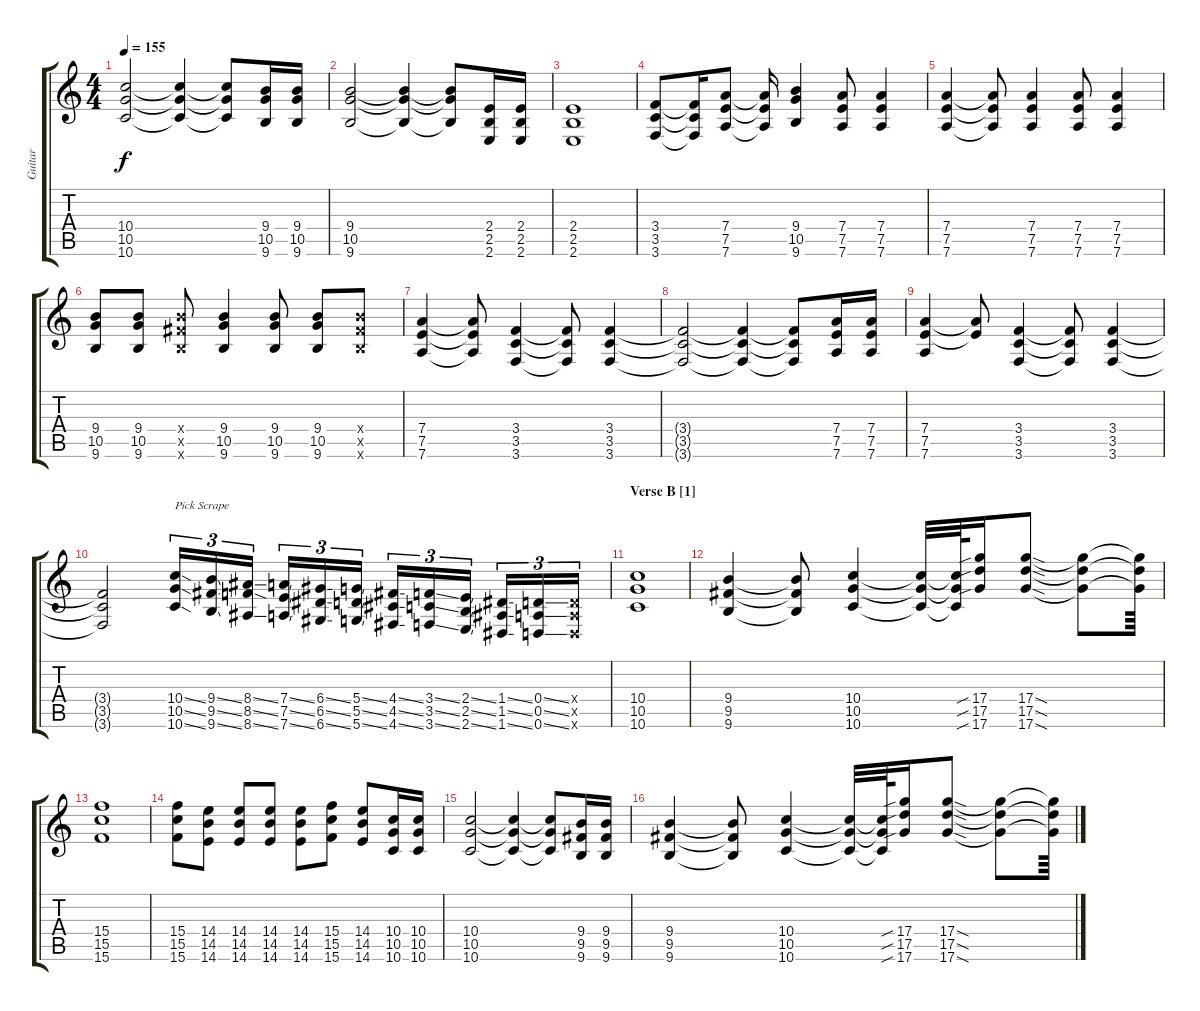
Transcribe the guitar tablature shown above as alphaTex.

\track ("Guitar" "Guitar") {instrument overdrivenguitar}
\staff {score tabs}
\tuning (E4 B3 G3 D3 A2 D2) {hide}
\ts (4 4)
\tempo 155
\clef g2
\ks c
(10.4 10.5 10.6).2{dy f} (10.4{t} 10.5{t} 10.6{t}).4 (10.4{t} 10.5{t} 10.6{t}).8 (9.4 10.5 9.6).16 (9.4 10.5 9.6).16 |
(9.4 10.5 9.6).2 (9.4{t} 10.5{t} 9.6{t}).4 (9.4{t} 10.5{t} 9.6{t}).8 (2.4 2.5 2.6).16 (2.4 2.5 2.6).16 |
(2.4 2.5 2.6).1 |
(3.4 3.5 3.6).8 (3.4{t} 3.5{t} 3.6{t}).16 (7.4 7.5 7.6).8 (7.4{t} 7.5{t} 7.6{t}).16 (9.4 10.5 9.6).4 (7.4 7.5 7.6).8 (7.4 7.5 7.6).4 |
(7.4 7.5 7.6).4 (7.4{t} 7.5{t} 7.6{t}).8 (7.4 7.5 7.6).4 (7.4 7.5 7.6).8 (7.4 7.5 7.6).4 |
(9.4 10.5 9.6).8 (9.4 10.5 9.6).8 (9.4{x} 9.5{x} 9.6{x}).8 (9.4 10.5 9.6).4 (9.4 10.5 9.6).8 (9.4 10.5 9.6).8 (9.4{x} 9.5{x} 9.6{x}).8 |
(7.4 7.5 7.6).4 (7.4{t} 7.5{t} 7.6{t}).8 (3.4 3.5 3.6).4 (3.4{t} 3.5{t} 3.6{t}).8 (3.4 3.5 3.6).4 |
(3.4{t} 3.5{t} 3.6{t}).2 (3.4{t} 3.5{t} 3.6{t}).4 (3.4{t} 3.5{t} 3.6{t}).8 (7.4 7.5 7.6).16 (7.4 7.5 7.6).16 |
(7.4 7.5 7.6).4 (7.4{t} 7.5{t}).8 (3.4 3.5 3.6).4 (3.4{t} 3.5{t} 3.6{t}).8 (3.4 3.5 3.6).4 |
(3.4{t} 3.5{t} 3.6{t}).2 (10.4{ss} 10.5{ss} 10.6{ss}).16{tu (3 2) txt "Pick Scrape"} (9.4{ss} 9.5{ss} 9.6{ss}).16{tu (3 2)} (8.4{ss} 8.5{ss} 8.6{ss}).16{tu (3 2)} (7.4{ss} 7.5{ss} 7.6{ss}).16{tu (3 2)} (6.4{ss} 6.5{ss} 6.6{ss}).16{tu (3 2)} (5.4{ss} 5.5{ss} 5.6{ss}).16{tu (3 2)} (4.4{ss} 4.5{ss} 4.6{ss}).16{tu (3 2)} (3.4{ss} 3.5{ss} 3.6{ss}).16{tu (3 2)} (2.4{ss} 2.5{ss} 2.6{ss}).16{tu (3 2)} (1.4{ss} 1.5{ss} 1.6{ss}).16{tu (3 2)} (0.4{ss} 0.5{ss} 0.6{ss}).16{tu (3 2)} (0.4{x} 0.5{x} 0.6{x}).16{tu (3 2)} |
\section ("" "Verse B [1]")
(10.4 10.5 10.6).1 |
(9.4 9.5 9.6).4 (9.4{t} 9.5{t} 9.6{t}).8 (10.4 10.5 10.6).4 (10.4{t} 10.5{t} 10.6{t}).32 (10.4{t} 10.5{t} 10.6{t}).64 (17.4{sib} 17.5{sib} 17.6{sib}).16 (17.4{sod} 17.5{sod} 17.6{sod}).8 (17.4{t} 17.5{t} 17.6{t}).8 (17.4{t} 17.5{t} 17.6{t}).64 |
(15.4 15.5 15.6).1 |
(15.4 15.5 15.6).8 (14.4 14.5 14.6).8 (14.4 14.5 14.6).8 (14.4 14.5 14.6).8 (14.4 14.5 14.6).8 (15.4 15.5 15.6).8 (14.4 14.5 14.6).8 (10.4 10.5 10.6).16 (10.4 10.5 10.6).16 |
(10.4 10.5 10.6).2 (10.4{t} 10.5{t} 10.6{t}).4 (10.4{t} 10.5{t} 10.6{t}).8 (9.4 9.5 9.6).16 (9.4 9.5 9.6).16 |
(9.4 9.5 9.6).4 (9.4{t} 9.5{t} 9.6{t}).8 (10.4 10.5 10.6).4 (10.4{t} 10.5{t} 10.6{t}).32 (10.4{t} 10.5{t} 10.6{t}).64 (17.4{sib} 17.5{sib} 17.6{sib}).16 (17.4{sod} 17.5{sod} 17.6{sod}).8 (17.4{t} 17.5{t} 17.6{t}).8 (17.4{t} 17.5{t} 17.6{t}).64
